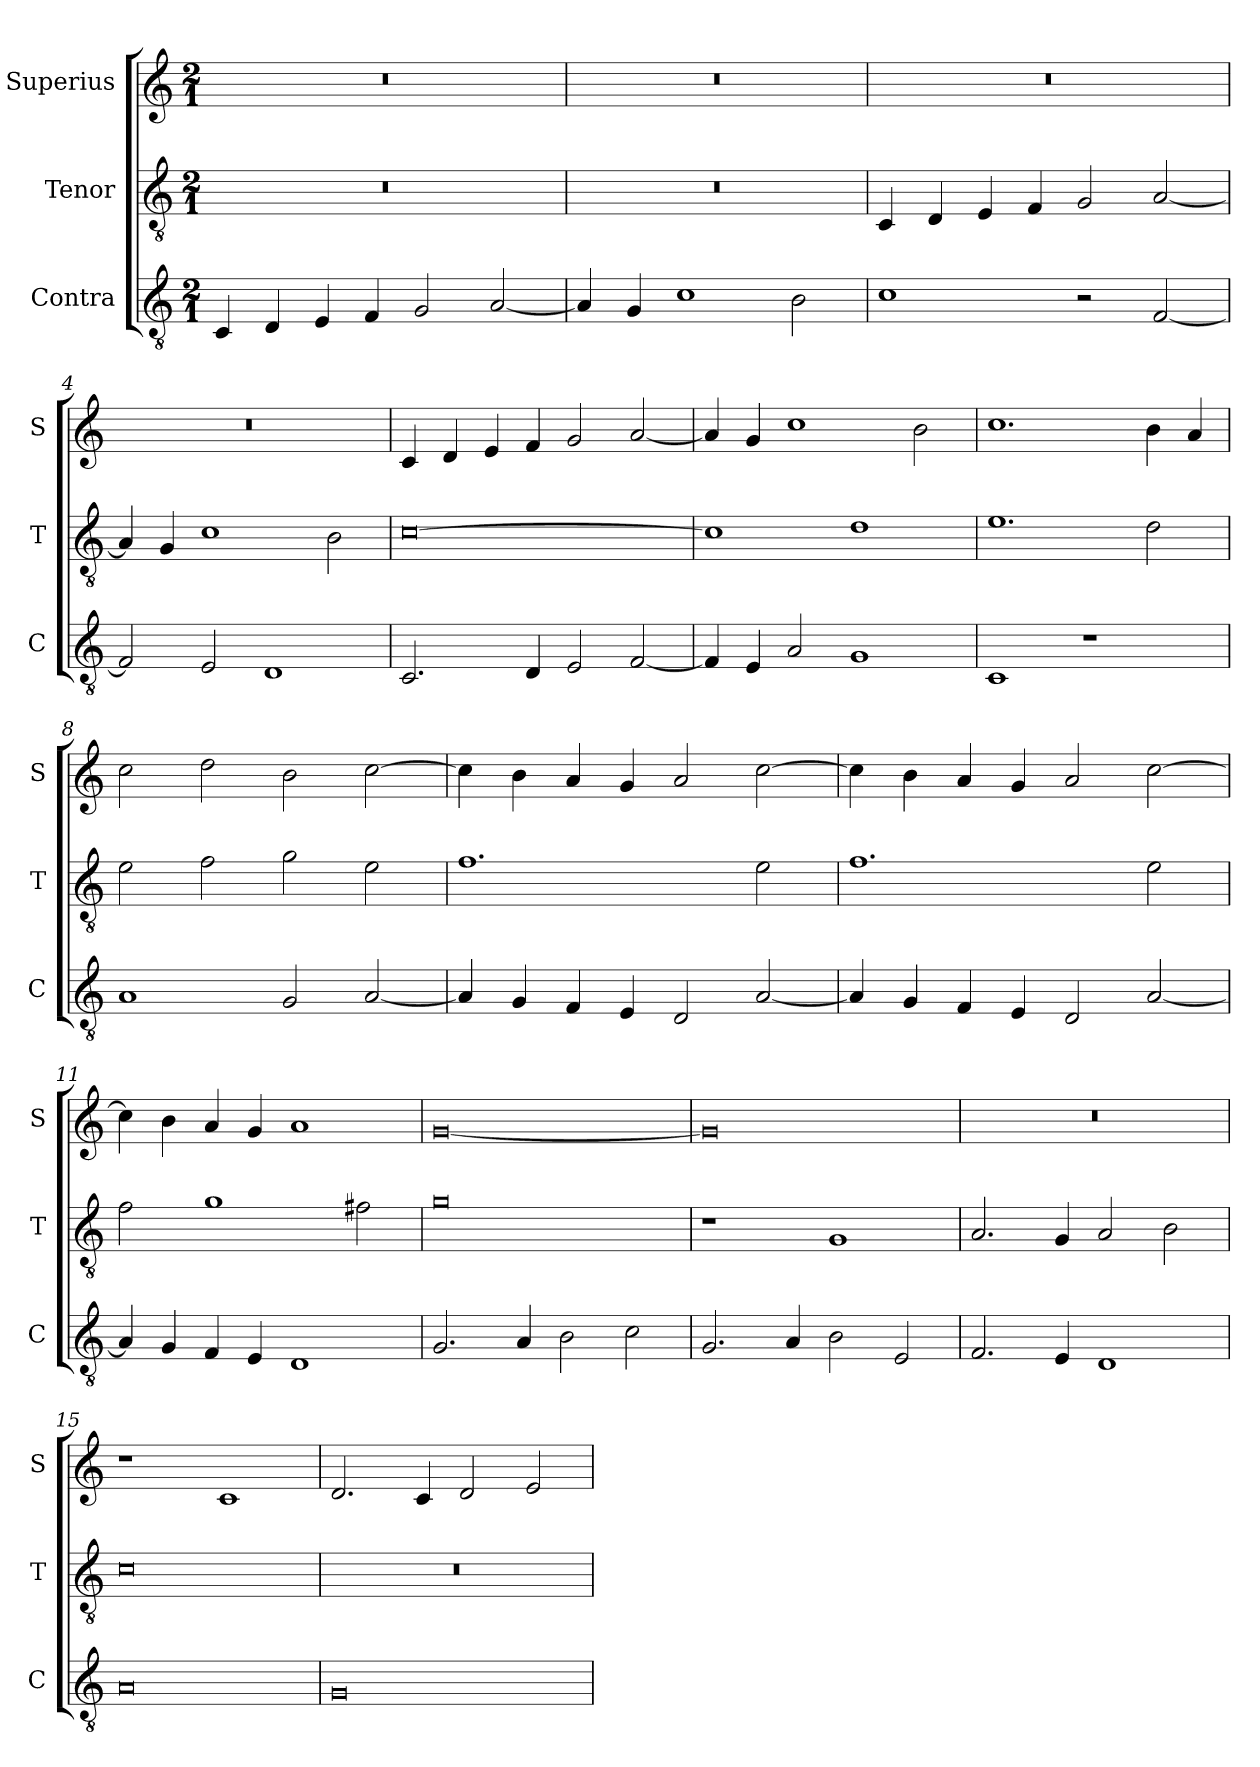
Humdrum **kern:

**kern	**kern	**kern
*part3	*part2	*part1
*staff3	*staff2	*staff1
*I"Contra	*I"Tenor	*I"Superius
*I'C	*I'T	*I'S
*clefGv2	*clefGv2	*clefG2
*k[]	*k[]	*k[]
*C:	*C:	*C:
*M2/1	*M2/1	*M2/1
=1	=1	=1
4C	0r	0r
4D	.	.
4E	.	.
4F	.	.
2G	.	.
[2A	.	.
=2	=2	=2
4A]	0r	0r
4G	.	.
1c	.	.
2B	.	.
=3	=3	=3
1c	4C	0r
.	4D	.
.	4E	.
.	4F	.
2r	2G	.
[2F	[2A	.
=4	=4	=4
2F]	4A]	0r
.	4G	.
2E	1c	.
1D	.	.
.	2B	.
=5	=5	=5
2.C	[0c	4c
.	.	4d
.	.	4e
4D	.	4f
2E	.	2g
[2F	.	[2a
=6	=6	=6
4F]	1c]	4a]
4E	.	4g
2A	.	1cc
1G	1d	.
.	.	2b
=7	=7	=7
1C	1.e	1.cc
1r	.	.
.	2d	4b
.	.	4a
=8	=8	=8
1A	2e	2cc
.	2f	2dd
2G	2g	2b
[2A	2e	[2cc
=9	=9	=9
4A]	1.f	4cc]
4G	.	4b
4F	.	4a
4E	.	4g
2D	.	2a
[2A	2e	[2cc
=10	=10	=10
4A]	1.f	4cc]
4G	.	4b
4F	.	4a
4E	.	4g
2D	.	2a
[2A	2e	[2cc
=11	=11	=11
4A]	2f	4cc]
4G	.	4b
4F	1g	4a
4E	.	4g
1D	.	1a
.	2f#X	.
=12	=12	=12
2.G	0g	[0g
4A	.	.
2B	.	.
2c	.	.
=13	=13	=13
2.G	1r	0g]
4A	.	.
2B	1G	.
2E	.	.
=14	=14	=14
2.F	2.A	0r
4E	4G	.
1D	2A	.
.	2B	.
=15	=15	=15
0A	0c	1r
.	.	1c
=16	=16	=16
0G	0r	2.d
.	.	4c
.	.	2d
.	.	2e
=	=	=
*-	*-	*-
